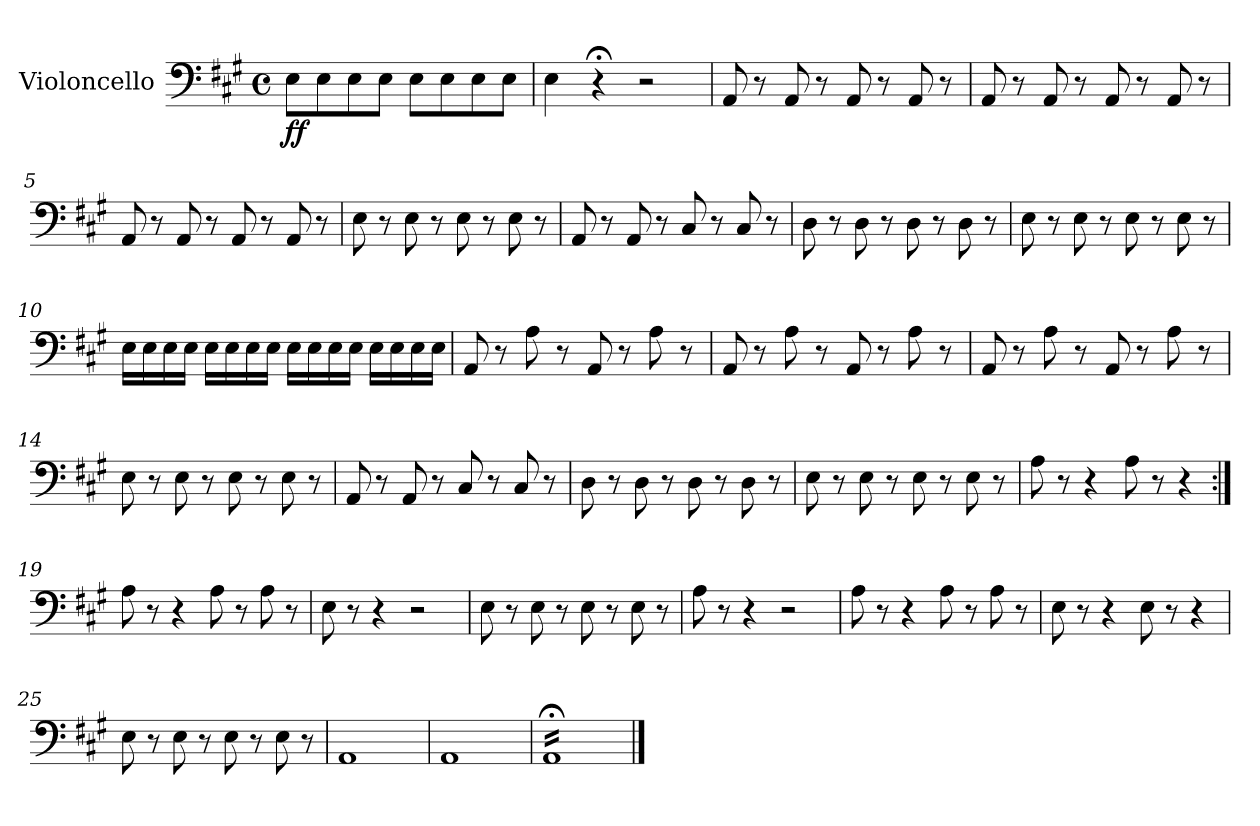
**kern	**dynam
*part1	*part1
*staff1	*staff1
*I"Violoncello	*
*I'Vc.	*
*clefF4	*
*k[f#c#g#]	*
*M4/4	*
*met(c)	*
=1	=1
!	!LO:DY:b
8E\L	ff
8E\	.
8E\	.
8E\J	.
8E\L	.
8E\	.
8E\	.
8E\J	.
=2	=2
4E\	.
4r;<	.
2r	.
=3	=3
8AA/	.
8r	.
8AA/	.
8r	.
8AA/	.
8r	.
8AA/	.
8r	.
=4	=4
8AA/	.
8r	.
8AA/	.
8r	.
8AA/	.
8r	.
8AA/	.
8r	.
!!LO:LB:g=z
=5	=5
8AA/	.
8r	.
8AA/	.
8r	.
8AA/	.
8r	.
8AA/	.
8r	.
!!LO:LB:g=z
=6	=6
8E\	.
8r	.
8E\	.
8r	.
8E\	.
8r	.
8E\	.
8r	.
=7	=7
8AA/	.
8r	.
8AA/	.
8r	.
8C#/	.
8r	.
8C#/	.
8r	.
=8	=8
8D\	.
8r	.
8D\	.
8r	.
8D\	.
8r	.
8D\	.
8r	.
=9	=9
8E\	.
8r	.
8E\	.
8r	.
8E\	.
8r	.
8E\	.
8r	.
!!LO:LB:g=z
=10	=10
16E\LL	.
16E\	.
16E\	.
16E\JJ	.
16E\LL	.
16E\	.
16E\	.
16E\JJ	.
16E\LL	.
16E\	.
16E\	.
16E\JJ	.
16E\LL	.
16E\	.
16E\	.
16E\JJ	.
=11	=11
8AA/	.
8r	.
8A\	.
8r	.
8AA/	.
8r	.
8A\	.
8r	.
=12	=12
8AA/	.
8r	.
8A\	.
8r	.
8AA/	.
8r	.
8A\	.
8r	.
=13	=13
8AA/	.
8r	.
8A\	.
8r	.
8AA/	.
8r	.
8A\	.
8r	.
!!LO:LB:g=z
=14	=14
8E\	.
8r	.
8E\	.
8r	.
8E\	.
8r	.
8E\	.
8r	.
!!LO:LB:g=z
=15	=15
8AA/	.
8r	.
8AA/	.
8r	.
8C#/	.
8r	.
8C#/	.
8r	.
=16	=16
8D\	.
8r	.
8D\	.
8r	.
8D\	.
8r	.
8D\	.
8r	.
=17	=17
8E\	.
8r	.
8E\	.
8r	.
8E\	.
8r	.
8E\	.
8r	.
=18	=18
8A\	.
8r	.
4r	.
8A\	.
8r	.
4r	.
!!LO:LB:g=z
=19:|!	=19:|!
8A\	.
8r	.
4r	.
8A\	.
8r	.
8A\	.
8r	.
=20	=20
8E\	.
8r	.
4r	.
2r	.
=21	=21
8E\	.
8r	.
8E\	.
8r	.
8E\	.
8r	.
8E\	.
8r	.
=22	=22
8A\	.
8r	.
4r	.
2r	.
=23	=23
8A\	.
8r	.
4r	.
8A\	.
8r	.
8A\	.
8r	.
!!LO:LB:g=z
=24	=24
8E\	.
8r	.
4r	.
8E\	.
8r	.
4r	.
=25	=25
8E\	.
8r	.
8E\	.
8r	.
8E\	.
8r	.
8E\	.
8r	.
=26	=26
1AA	.
=27	=27
1AA	.
=28	=28
*tremolo	*
16AA;<LL	.
16AA;<	.
16AA;<	.
16AA;<	.
16AA;<	.
16AA;<	.
16AA;<	.
16AA;<	.
16AA;<	.
16AA;<	.
16AA;<	.
16AA;<	.
16AA;<	.
16AA;<	.
16AA;<	.
16AA;<JJ	.
*Xtremolo	*
==	==
*-	*-
